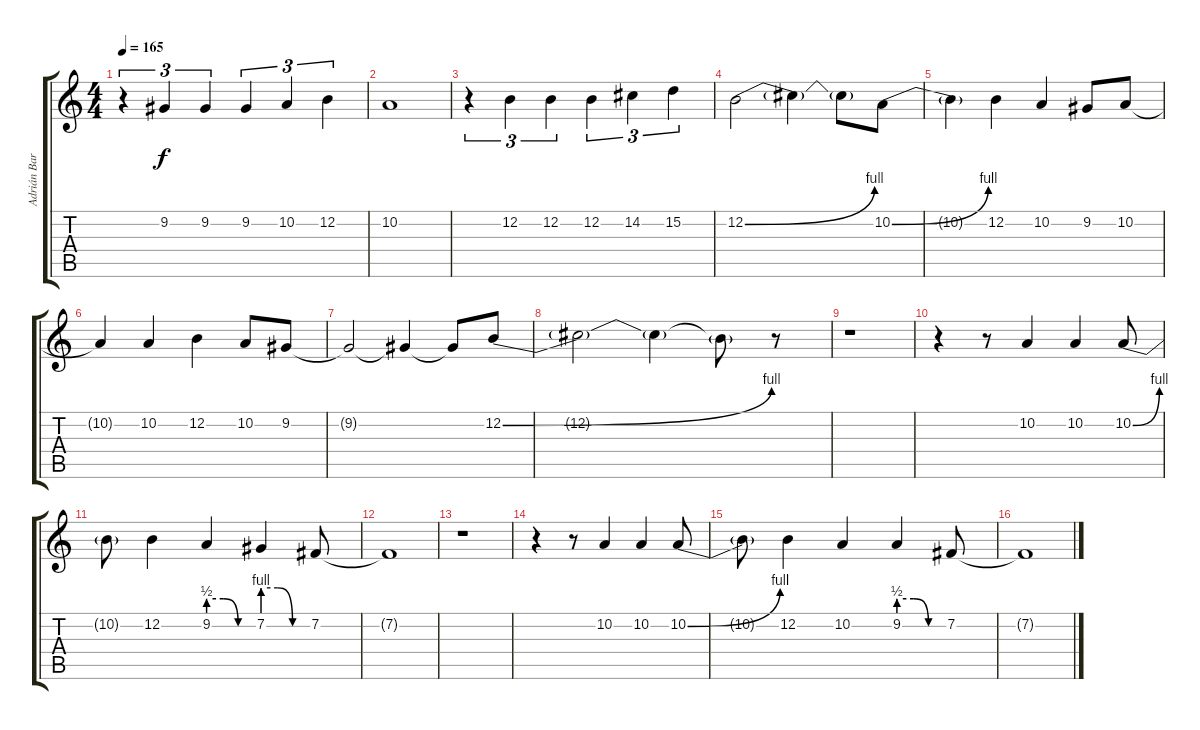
\track ("Adrián Barilari" "Adrián Bar") {instrument sopranosax}
\staff {score tabs}
\tuning (E4 B3 G3 D3 A2 E2) {hide}
\ts (4 4)
\tempo 165
\clef g2
\ks c
r.4{tu (3 2) dy f} 9.2.4{tu (3 2)} 9.2.4{tu (3 2)} 9.2.4{tu (3 2)} 10.2.4{tu (3 2)} 12.2.4{tu (3 2)} |
10.2.1 |
r.4{tu (3 2)} 12.2.4{tu (3 2)} 12.2.4{tu (3 2)} 12.2.4{tu (3 2)} 14.2.4{tu (3 2)} 15.2.4{tu (3 2)} |
12.2{be (bend 0 0 60 4)}.2 12.2{t}.4 12.2{t}.8 10.2{be (bend 0 0 60 4)}.8 |
10.2{t}.4 12.2.4 10.2.4 9.2.8 10.2.8 |
10.2{t}.4 10.2.4 12.2.4 10.2.8 9.2.8 |
9.2{t}.2 9.2{t}.4 9.2{t}.8 12.2{be (bend 0 0 60 4)}.8 |
12.2{t}.2 12.2{t}.4 12.2{t}.8 r.8 |
r.1 |
r.4 r.8 10.2.4 10.2.4 10.2{be (bend 0 0 60 4)}.8 |
10.2{t}.8 12.2.4 9.2{be (custom 0 2 20 2 40 0 60 0)}.4 7.2{be (custom 0 4 20 4 40 0 60 0)}.4 7.2.8 |
7.2{t}.1 |
r.1 |
r.4 r.8 10.2.4 10.2.4 10.2{be (bend 0 0 60 4)}.8 |
10.2{t}.8 12.2.4 10.2.4 9.2{be (custom 0 2 20 2 40 0 60 0)}.4 7.2.8 |
7.2{t}.1
